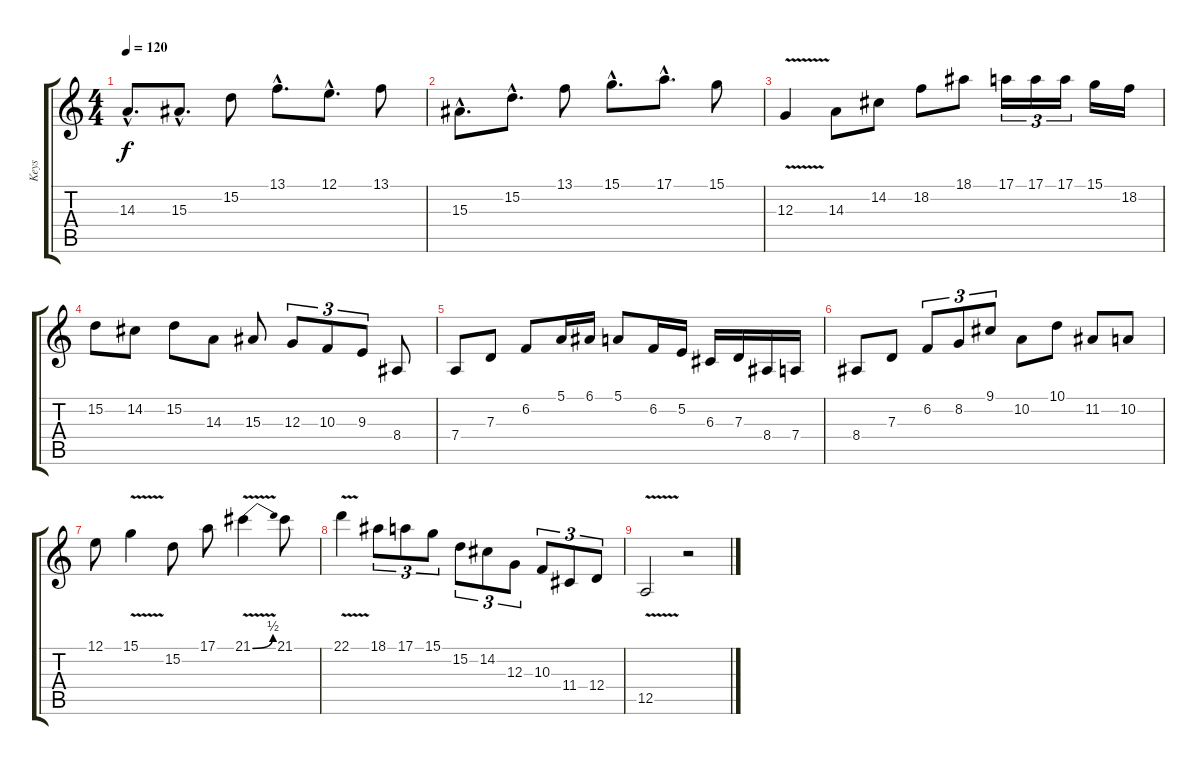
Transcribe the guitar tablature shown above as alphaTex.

\track ("Keys" "Keys") {instrument accordion}
\staff {score tabs}
\tuning (E4 B3 G3 D3 A2 E2) {hide}
\ts (4 4)
\tempo 120
\clef g2
\ks c
14.3{hac}.8{d dy f} 15.3{hac}.8{d} 15.2.8 13.1{hac}.8{d} 12.1{hac}.8{d} 13.1.8 |
15.3{hac}.8{d} 15.2{hac}.8{d} 13.1.8 15.1{hac}.8{d} 17.1{hac}.8{d} 15.1.8 |
12.3{v}.4 14.3.8 14.2.8 18.2.8 18.1.8 17.1.16{tu (3 2)} 17.1.16{tu (3 2)} 17.1.16{tu (3 2)} 15.1.16 18.2.16 |
15.2.8 14.2.8 15.2.8 14.3.8 15.3.8 12.3.8{tu (3 2)} 10.3.8{tu (3 2)} 9.3.8{tu (3 2)} 8.4.8 |
7.4.8 7.3.8 6.2.8 5.1.16 6.1.16 5.1.8 6.2.16 5.2.16 6.3.16 7.3.16 8.4.16 7.4.16 |
8.4.8 7.3.8 6.2.8{tu (3 2)} 8.2.8{tu (3 2)} 9.1.8{tu (3 2)} 10.2.8 10.1.8 11.2.8 10.2.8 |
12.1.8 15.1{v}.4 15.2.8 17.1.8 21.1{be (bend 0 0 60 2) v}.4 21.1.8 |
22.1{v}.4 18.1.8{tu (3 2)} 17.1.8{tu (3 2)} 15.1.8{tu (3 2)} 15.2.8{tu (3 2)} 14.2.8{tu (3 2)} 12.3.8{tu (3 2)} 10.3.8{tu (3 2)} 11.4.8{tu (3 2)} 12.4.8{tu (3 2)} |
12.5{v}.2 r.2
